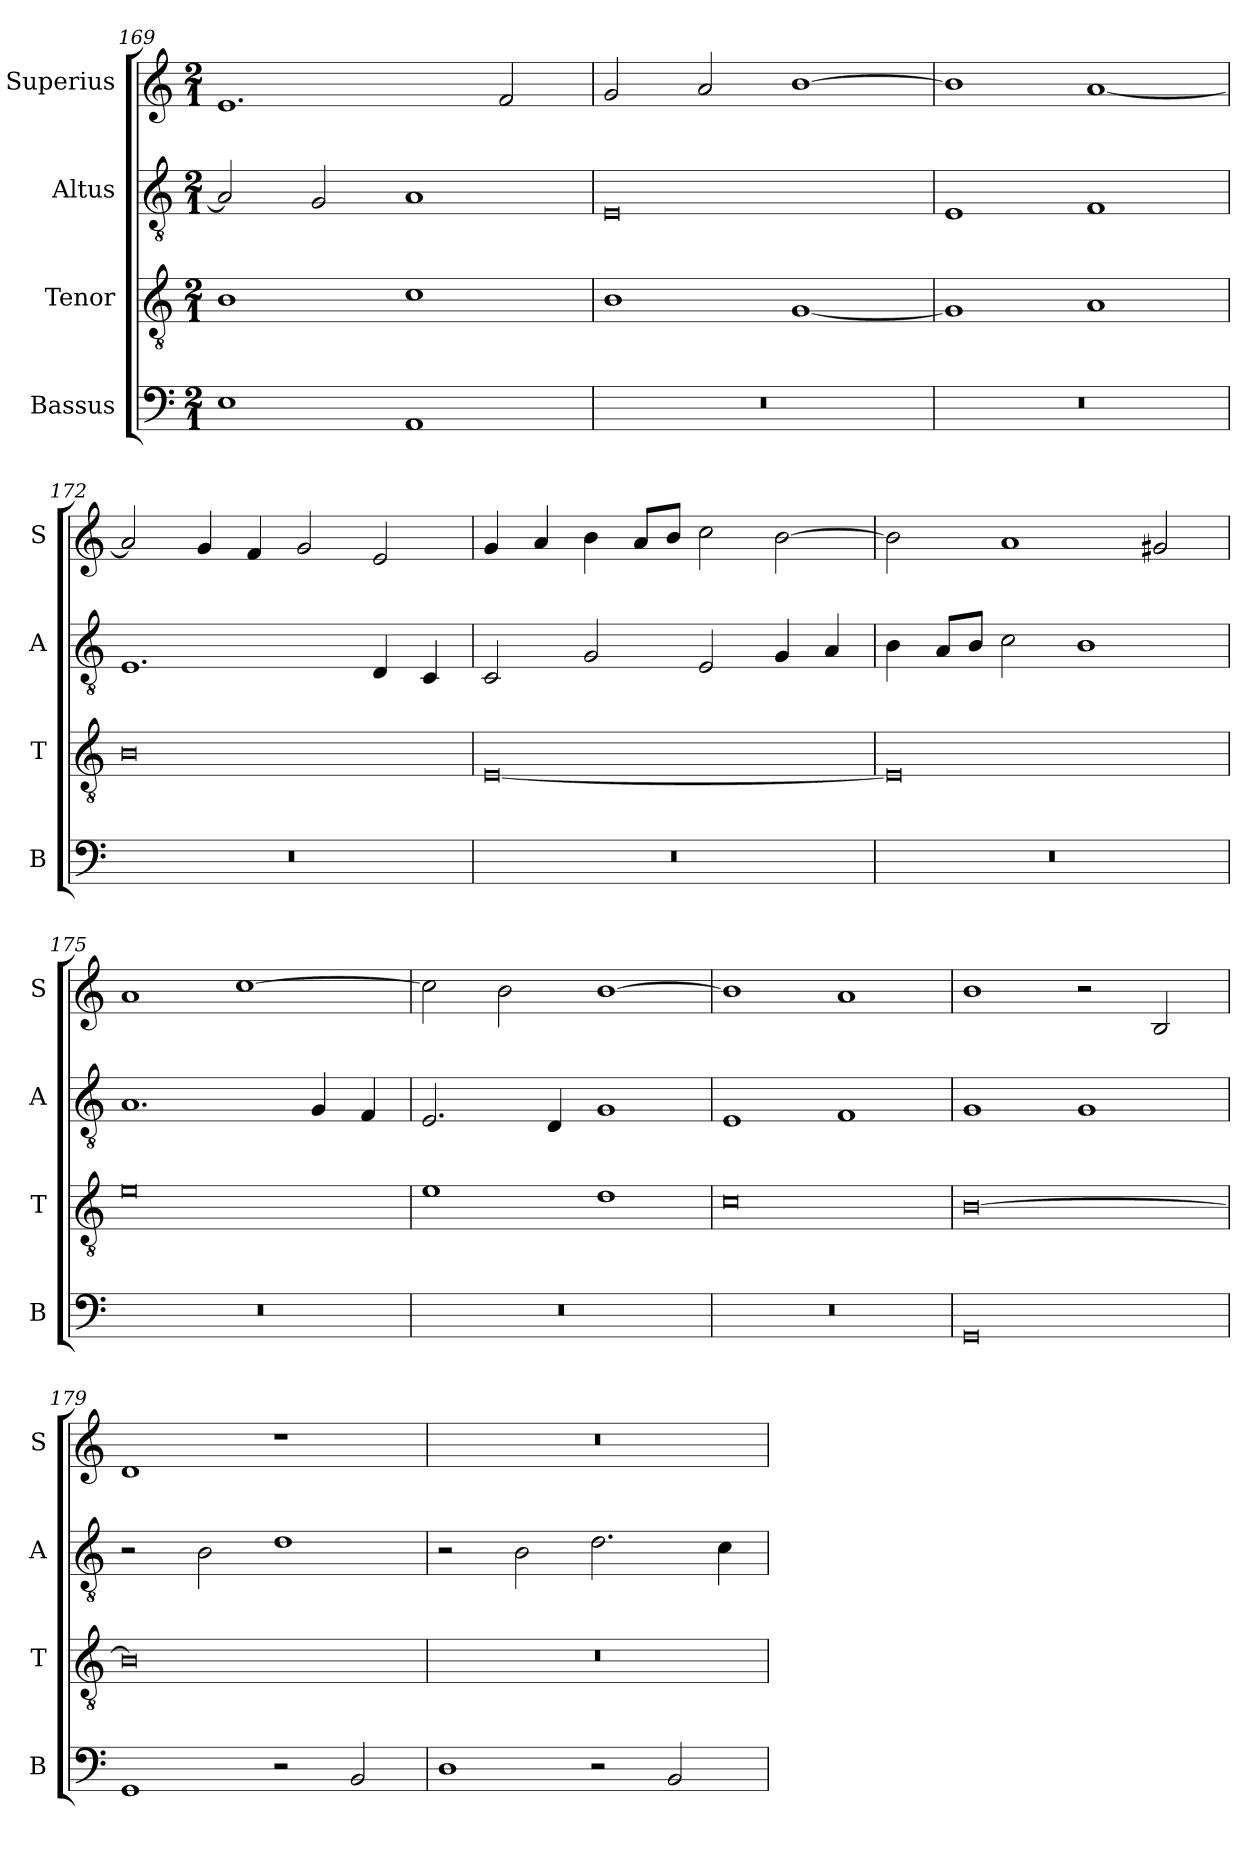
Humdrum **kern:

**kern	**kern	**kern	**kern
*part4	*part3	*part2	*part1
*staff4	*staff3	*staff2	*staff1
*I"Bassus	*I"Tenor	*I"Altus	*I"Superius
*I'B	*I'T	*I'A	*I'S
*clefF4	*clefGv2	*clefGv2	*clefG2
*k[]	*k[]	*k[]	*k[]
*M2/1	*M2/1	*M2/1	*M2/1
=169	=169	=169	=169
1E	1B	2A/]	1.e
.	.	2G/	.
1AA	1c	1A	.
.	.	.	2f/
=170	=170	=170	=170
0r	1B	0E	2g/
.	.	.	2a/
.	[1G	.	[1b
=171	=171	=171	=171
0r	1G]	1E	1b]
.	1A	1F	[1a
=172	=172	=172	=172
0r	0B	1.E	2a/]
.	.	.	4g/
.	.	.	4f/
.	.	.	2g/
.	.	4D/	2e/
.	.	4C/	.
=173	=173	=173	=173
0r	[0E	2C/	4g/
.	.	.	4a/
.	.	2G/	4b\
.	.	.	8a/L
.	.	.	8b/J
.	.	2E/	2cc\
.	.	4G/	[2b\
.	.	4A/	.
=174	=174	=174	=174
0r	0E]	4B\	2b\]
.	.	8A/L	.
.	.	8B/J	.
.	.	2c\	1a
.	.	1B	.
.	.	.	2g#X/
=175	=175	=175	=175
0r	0e	1.A	1a
.	.	.	[1cc
.	.	4G/	.
.	.	4F/	.
=176	=176	=176	=176
0r	1e	2.E/	2cc\]
.	.	.	2b\
.	.	4D/	.
.	1d	1G	[1b
=177	=177	=177	=177
0r	0c	1E	1b]
.	.	1F	1a
=178	=178	=178	=178
0GG	[0B	1G	1b
.	.	1G	2r
.	.	.	2B/
=179	=179	=179	=179
1GG	0B]	2r	1d
.	.	2B\	.
2r	.	1d	1r
2BB/	.	.	.
=180	=180	=180	=180
1D	0r	2r	0r
.	.	2B\	.
2r	.	2.d\	.
2BB/	.	.	.
.	.	4c\	.
=	=	=	=
*-	*-	*-	*-
